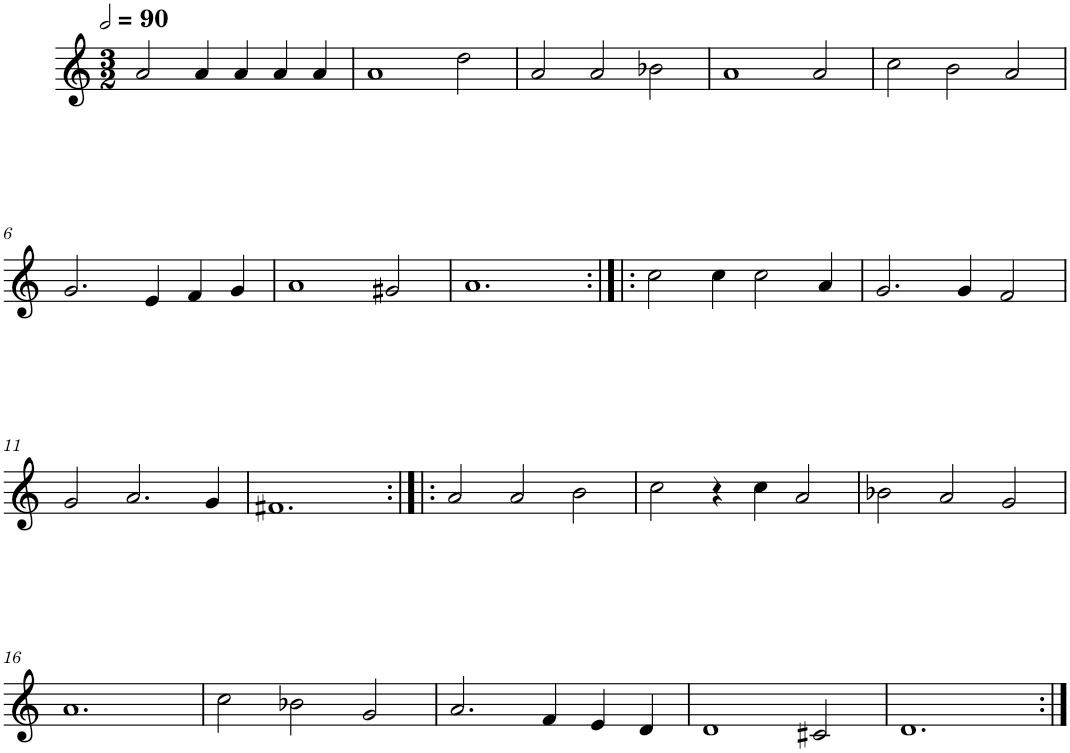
**kern
*part1
*staff1
*I"Cinq parties
*clefG2
*k[]
*M3/2
*MM180
=1
2a/
4a/
4a/
4a/
4a/
=2
1a
2dd\
=3
2a/
2a/
2b-X\
=4
1a
2a/
=5
2cc\
2b\
2a/
!!LO:LB:g=z
=6
2.g/
4e/
4f/
4g/
=7
1a
2g#X/
=8
1.a
=9:|!|:
2cc\
4cc\
2cc\
4a/
=10
2.g/
4g/
2f/
!!LO:LB:g=z
=11
2g/
2.a/
4g/
=12
1.f#X
=13:|!|:
2a/
2a/
2b\
=14
2cc\
4r
4cc\
2a/
=15
2b-X\
2a/
2g/
!!LO:LB:g=z
=16
1.a
=17
2cc\
2b-X\
2g/
=18
2.a/
4f/
4e/
4d/
=19
1d
2c#X/
=20
1.d
=:|!
*-
